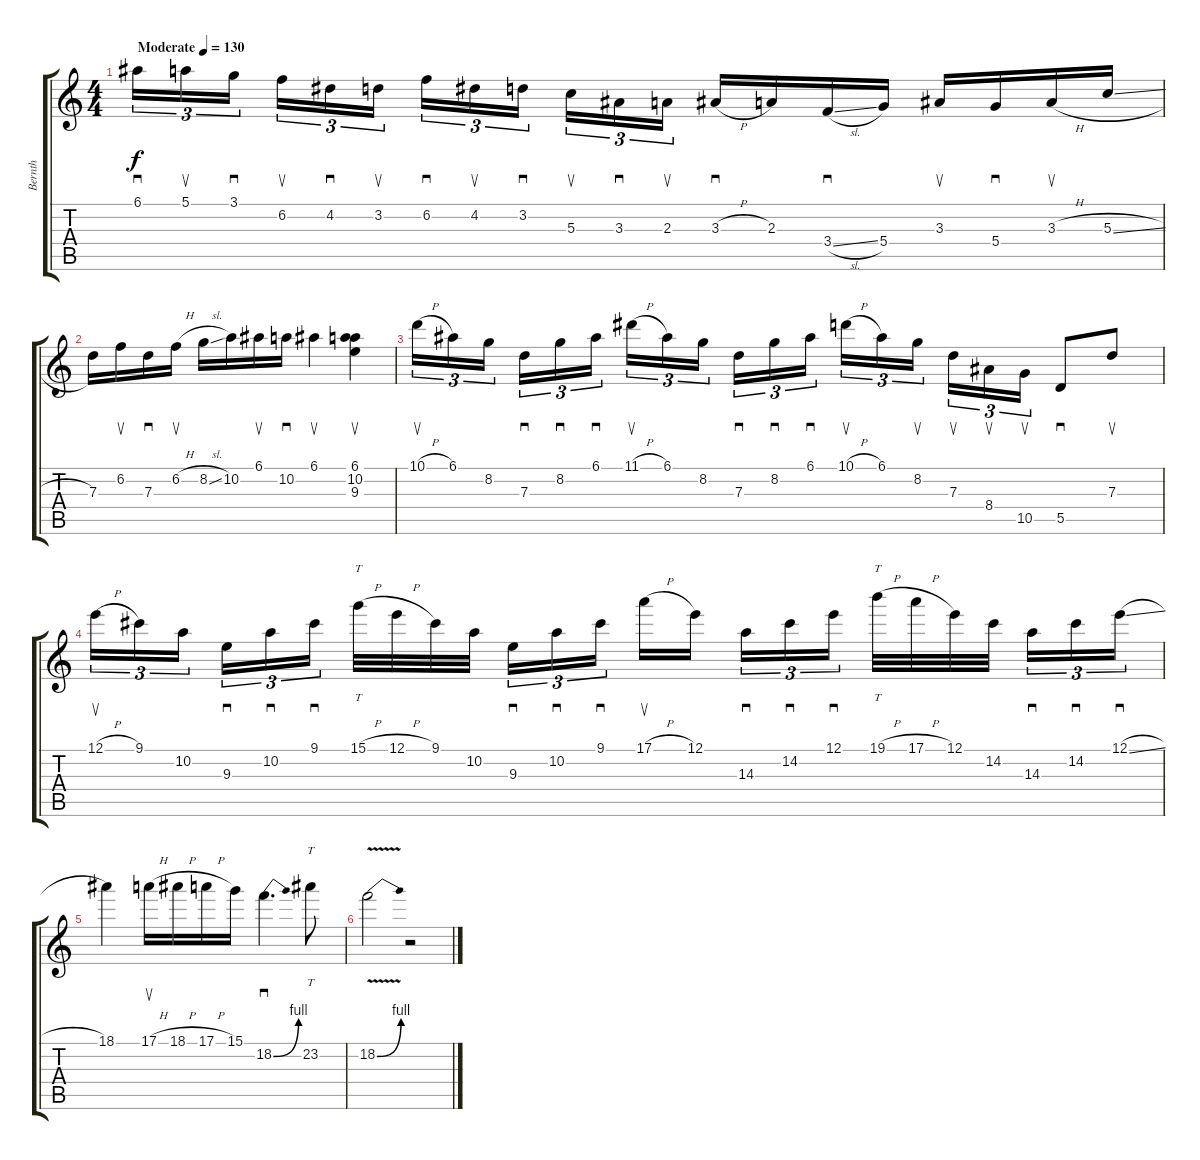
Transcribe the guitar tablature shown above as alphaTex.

\track ("Bernth" "Bernth") {instrument distortionguitar}
\staff {score tabs}
\tuning (E4 B3 G3 D3 A2 E2) {hide}
\ts (4 4)
\tempo (130 "Moderate")
\clef g2
\ks c
6.1.16{sd tu (3 2) dy f instrument distortionguitar} 5.1.16{su tu (3 2)} 3.1.16{sd tu (3 2) beam splitsecondary} 6.2.16{su tu (3 2)} 4.2.16{sd tu (3 2)} 3.2.16{su tu (3 2)} 6.2.16{sd tu (3 2)} 4.2.16{su tu (3 2)} 3.2.16{sd tu (3 2) beam splitsecondary} 5.3.16{su tu (3 2)} 3.3.16{sd tu (3 2)} 2.3.16{su tu (3 2)} 3.3{h}.16{sd} 2.3.16 3.4{sl}.16{sd} 5.4.16 3.3.16{su} 5.4.16{sd} 3.3{h}.16{su} 5.3{sl}.16 |
7.3.16 6.2.16{su} 7.3.16{sd} 6.2{h}.16{su} 8.2{sl}.16 10.2.16 6.1.16{su} 10.2.16{sd} 6.1.4{su} (6.1 10.2 9.3).4{su} |
10.1{h}.16{su tu (3 2)} 6.1.16{tu (3 2)} 8.2.16{tu (3 2) beam splitsecondary} 7.3.16{sd tu (3 2)} 8.2.16{sd tu (3 2)} 6.1.16{sd tu (3 2)} 11.1{h}.16{su tu (3 2)} 6.1.16{tu (3 2)} 8.2.16{tu (3 2) beam splitsecondary} 7.3.16{sd tu (3 2)} 8.2.16{sd tu (3 2)} 6.1.16{sd tu (3 2)} 10.1{h}.16{su tu (3 2)} 6.1.16{tu (3 2)} 8.2.16{su tu (3 2) beam splitsecondary} 7.3.16{su tu (3 2)} 8.4.16{su tu (3 2)} 10.5.16{su tu (3 2)} 5.5.8{sd} 7.3.8{su} |
12.1{h}.16{su tu (3 2)} 9.1.16{tu (3 2)} 10.2.16{tu (3 2) beam splitsecondary} 9.3.16{sd tu (3 2)} 10.2.16{sd tu (3 2)} 9.1.16{sd tu (3 2)} 15.1{h}.32{tt} 12.1{h}.32 9.1.32 10.2.32{beam splitsecondary} 9.3.16{sd tu (3 2)} 10.2.16{sd tu (3 2)} 9.1.16{sd tu (3 2)} 17.1{h}.16{su} 12.1.16{beam splitsecondary} 14.3.16{sd tu (3 2)} 14.2.16{sd tu (3 2)} 12.1.16{sd tu (3 2)} 19.1{h}.32{tt} 17.1{h}.32 12.1.32 14.2.32{beam splitsecondary} 14.3.16{sd tu (3 2)} 14.2.16{sd tu (3 2)} 12.1{sl}.16{sd tu (3 2)} |
18.1.4 17.1{h}.16{su} 18.1{h}.16 17.1{h}.16 15.1.16 18.2{be (bend 0 0 60 4)}.4{d sd} 23.2.8{tt} |
18.2{be (bend 0 0 60 4) v}.2 r.2
